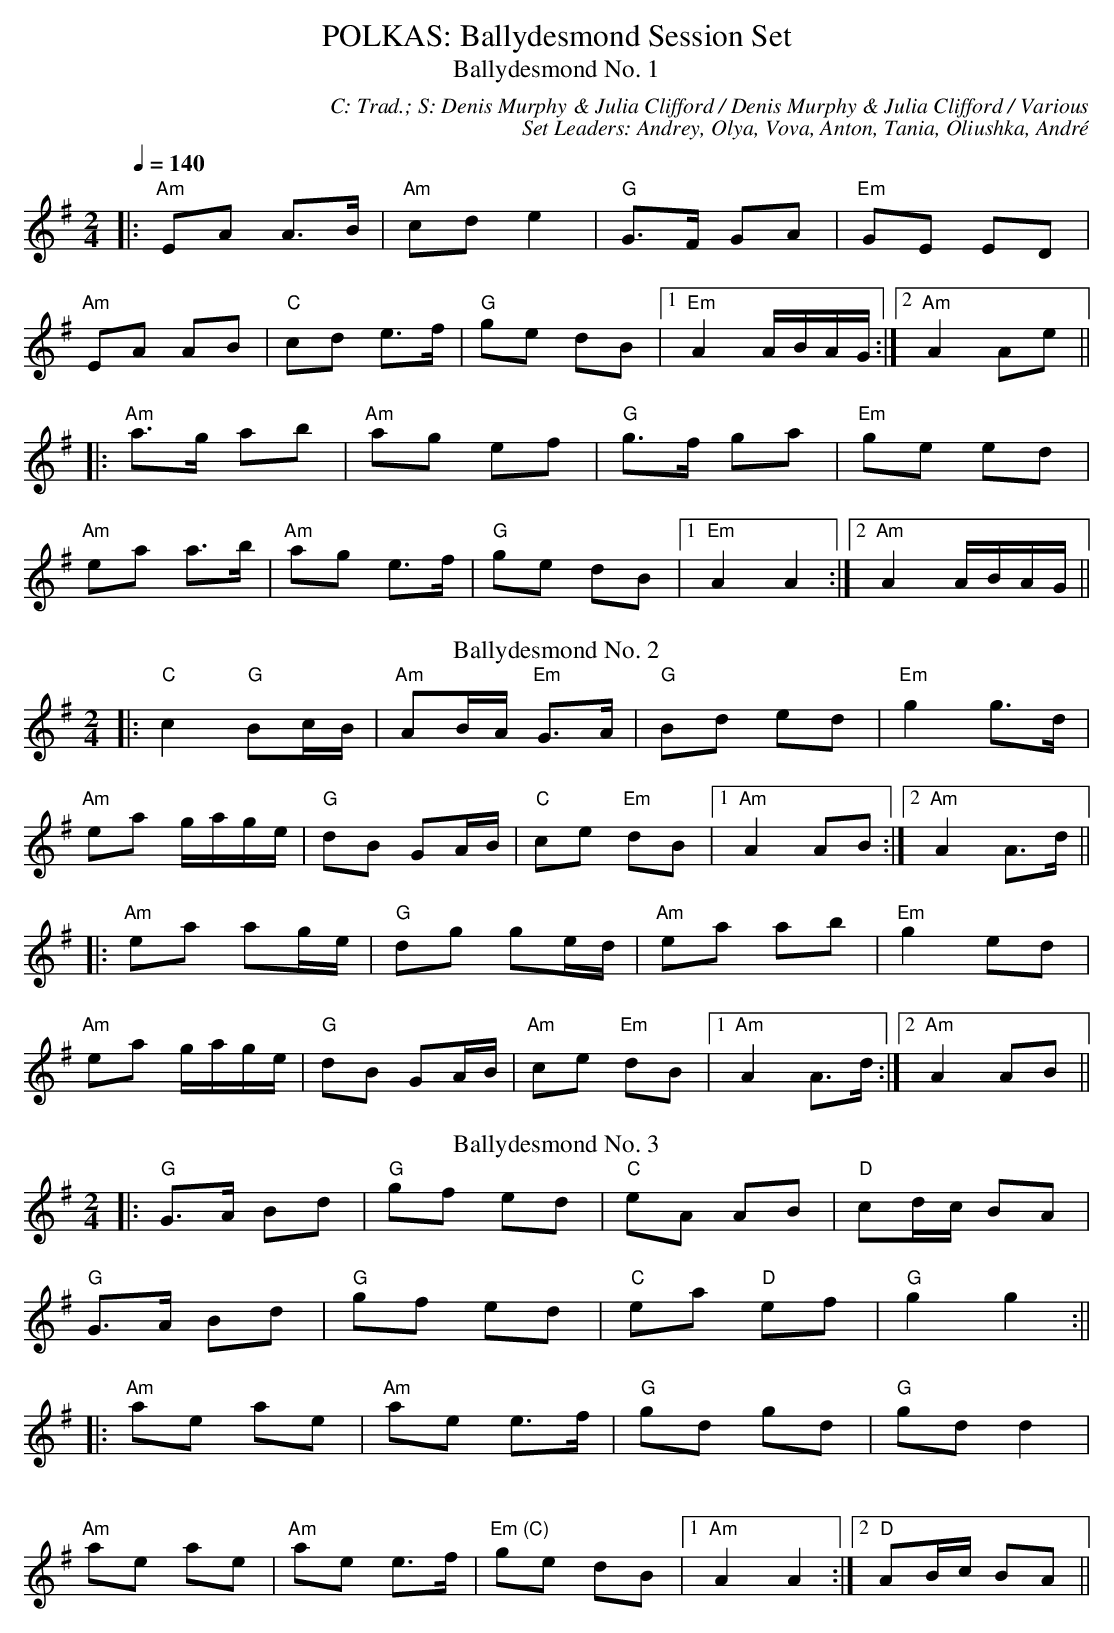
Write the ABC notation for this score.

X:1
T: POLKAS: Ballydesmond Session Set
T: Ballydesmond No. 1
C: C: Trad.; S: Denis Murphy & Julia Clifford / Denis Murphy & Julia Clifford / Various
C: Set Leaders: Andrey, Olya, Vova, Anton, Tania, Oliushka, André
M: 2/4
L: 1/8
Q: 1/4=140
K: Ador
|:"Am"EA A>B|"Am"cd e2|"G"G>F GA|"Em"GE ED|
"Am"EA AB|"C"cd e>f|"G"ge dB|1 "Em"A2 A/B/A/G/:|2 "Am"A2 Ae||
|:"Am"a>g ab|"Am"ag ef|"G"g>f ga|"Em"ge ed|
"Am"ea a>b|"Am"ag e>f|"G"ge dB|1 "Em"A2 A2:|2 "Am"A2 A/B/A/G/||
T: Ballydesmond No. 2
K: Ador
|:"C"c2 "G"Bc/B/|"Am"AB/A/ "Em"G>A|"G"Bd ed|"Em"g2 g>d|
"Am"ea g/a/g/e/|"G"dB GA/B/|"C"ce "Em"dB|1 "Am"A2 AB:|2 "Am"A2 A>d||
|:"Am"ea ag/e/|"G"dg ge/d/|"Am"ea ab|"Em"g2 ed|
"Am"ea g/a/g/e/|"G"dB GA/B/|"Am"ce "Em"dB|1 "Am"A2 A>d:|2 "Am"A2 AB||
T: Ballydesmond No. 3
K: Gmaj
|:"G"G>A Bd|"G"gf ed|"C"eA AB|"D"cd/c/ BA|
"G"G>A Bd|"G"gf ed|"C"ea "D"ef|"G"g2 g2:||
|:"Am"ae ae|"Am"ae e>f|"G"gd gd|"G"gd d2|
"Am"ae ae|"Am"ae e>f|"Em (C)"ge dB|1 "Am"A2 A2:|2 "D"AB/c/ BA||
